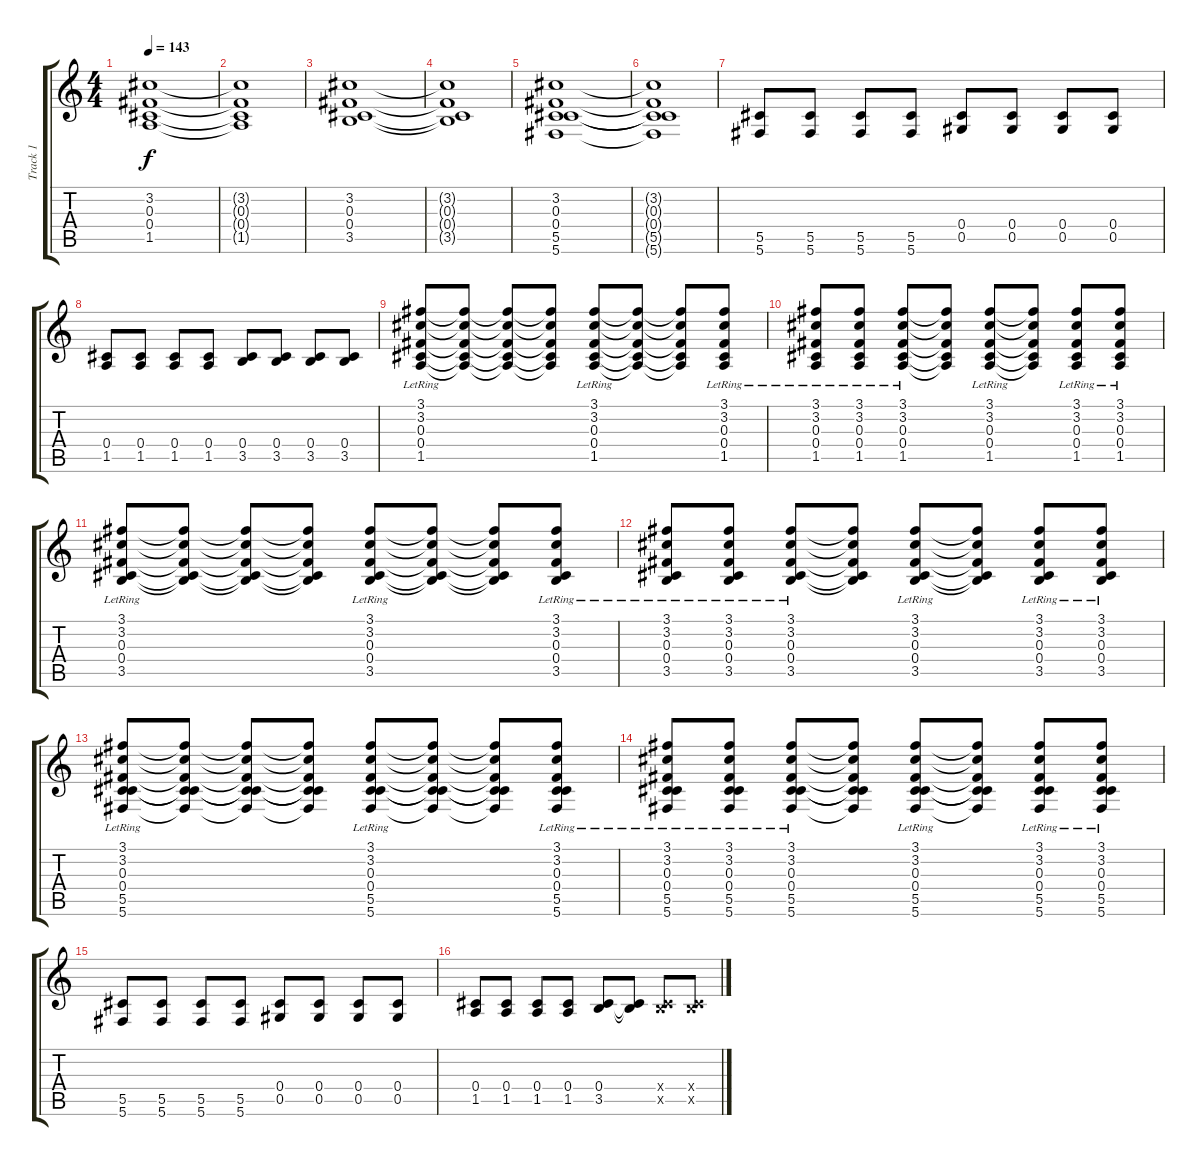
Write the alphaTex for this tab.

\track ("Track 1" "Track 1") {instrument acousticguitarsteel}
\staff {score tabs}
\tuning (Eb4 Bb3 Gb3 Db3 Ab2 Db2) {hide}
\ts (4 4)
\tempo 143
\clef g2
\ks c
(3.2 0.3 0.4 1.5).1{dy f} |
(3.2{t} 0.3{t} 0.4{t} 1.5{t}).1 |
(3.2 0.3 0.4 3.5).1 |
(3.2{t} 0.3{t} 0.4{t} 3.5{t}).1 |
(3.2 0.3 0.4 5.5 5.6).1 |
(3.2{t} 0.3{t} 0.4{t} 5.5{t} 5.6{t}).1 |
(5.5 5.6).8 (5.5 5.6).8 (5.5 5.6).8 (5.5 5.6).8 (0.4 0.5).8 (0.4 0.5).8 (0.4 0.5).8 (0.4 0.5).8 |
(0.4 1.5).8 (0.4 1.5).8 (0.4 1.5).8 (0.4 1.5).8 (0.4 3.5).8 (0.4 3.5).8 (0.4 3.5).8 (0.4 3.5).8 |
(3.1{lr} 3.2{lr} 0.3{lr} 0.4{lr} 1.5{lr}).8 (3.1{t} 3.2{t} 0.3{t} 0.4{t} 1.5{t}).8 (3.1{t} 3.2{t} 0.3{t} 0.4{t} 1.5{t}).8 (3.1{t} 3.2{t} 0.3{t} 0.4{t} 1.5{t}).8 (3.1{lr} 3.2{lr} 0.3{lr} 0.4{lr} 1.5{lr}).8 (3.1{t} 3.2{t} 0.3{t} 0.4{t} 1.5{t}).8 (3.1{t} 3.2{t} 0.3{t} 0.4{t} 1.5{t}).8 (3.1{lr} 3.2{lr} 0.3{lr} 0.4{lr} 1.5{lr}).8 |
(3.1{lr} 3.2{lr} 0.3{lr} 0.4{lr} 1.5{lr}).8 (3.1{lr} 3.2{lr} 0.3{lr} 0.4{lr} 1.5{lr}).8 (3.1{lr} 3.2{lr} 0.3{lr} 0.4{lr} 1.5{lr}).8 (3.1{t} 3.2{t} 0.3{t} 0.4{t} 1.5{t}).8 (3.1{lr} 3.2{lr} 0.3{lr} 0.4{lr} 1.5{lr}).8 (3.1{t} 3.2{t} 0.3{t} 0.4{t} 1.5{t}).8 (3.1{lr} 3.2{lr} 0.3{lr} 0.4{lr} 1.5{lr}).8 (3.1{lr} 3.2{lr} 0.3{lr} 0.4{lr} 1.5{lr}).8 |
(3.1{lr} 3.2{lr} 0.3{lr} 0.4{lr} 3.5{lr}).8 (3.1{t} 3.2{t} 0.3{t} 0.4{t} 3.5{t}).8 (3.1{t} 3.2{t} 0.3{t} 0.4{t} 3.5{t}).8 (3.1{t} 3.2{t} 0.3{t} 0.4{t} 3.5{t}).8 (3.1{lr} 3.2{lr} 0.3{lr} 0.4{lr} 3.5{lr}).8 (3.1{t} 3.2{t} 0.3{t} 0.4{t} 3.5{t}).8 (3.1{t} 3.2{t} 0.3{t} 0.4{t} 3.5{t}).8 (3.1{lr} 3.2{lr} 0.3{lr} 0.4{lr} 3.5{lr}).8 |
(3.1{lr} 3.2{lr} 0.3{lr} 0.4{lr} 3.5{lr}).8 (3.1{lr} 3.2{lr} 0.3{lr} 0.4{lr} 3.5{lr}).8 (3.1{lr} 3.2{lr} 0.3{lr} 0.4{lr} 3.5{lr}).8 (3.1{t} 3.2{t} 0.3{t} 0.4{t} 3.5{t}).8 (3.1{lr} 3.2{lr} 0.3{lr} 0.4{lr} 3.5{lr}).8 (3.1{t} 3.2{t} 0.3{t} 0.4{t} 3.5{t}).8 (3.1{lr} 3.2{lr} 0.3{lr} 0.4{lr} 3.5{lr}).8 (3.1{lr} 3.2{lr} 0.3{lr} 0.4{lr} 3.5{lr}).8 |
(3.1{lr} 3.2{lr} 0.3{lr} 0.4{lr} 5.5{lr} 5.6{lr}).8 (3.1{t} 3.2{t} 0.3{t} 0.4{t} 5.5{t} 5.6{t}).8 (3.1{t} 3.2{t} 0.3{t} 0.4{t} 5.5{t} 5.6{t}).8 (3.1{t} 3.2{t} 0.3{t} 0.4{t} 5.5{t} 5.6{t}).8 (3.1{lr} 3.2{lr} 0.3{lr} 0.4{lr} 5.5{lr} 5.6{lr}).8 (3.1{t} 3.2{t} 0.3{t} 0.4{t} 5.5{t} 5.6{t}).8 (3.1{t} 3.2{t} 0.3{t} 0.4{t} 5.5{t} 5.6{t}).8 (3.1{lr} 3.2{lr} 0.3{lr} 0.4{lr} 5.5{lr} 5.6{lr}).8 |
(3.1{lr} 3.2{lr} 0.3{lr} 0.4{lr} 5.5{lr} 5.6{lr}).8 (3.1{lr} 3.2{lr} 0.3{lr} 0.4{lr} 5.5{lr} 5.6{lr}).8 (3.1{lr} 3.2{lr} 0.3{lr} 0.4{lr} 5.5{lr} 5.6{lr}).8 (3.1{t} 3.2{t} 0.3{t} 0.4{t} 5.5{t} 5.6{t}).8 (3.1{lr} 3.2{lr} 0.3{lr} 0.4{lr} 5.5{lr} 5.6{lr}).8 (3.1{t} 3.2{t} 0.3{t} 0.4{t} 5.5{t} 5.6{t}).8 (3.1{lr} 3.2{lr} 0.3{lr} 0.4{lr} 5.5{lr} 5.6{lr}).8 (3.1{lr} 3.2{lr} 0.3{lr} 0.4{lr} 5.5{lr} 5.6{lr}).8 |
(5.5 5.6).8 (5.5 5.6).8 (5.5 5.6).8 (5.5 5.6).8 (0.4 0.5).8 (0.4 0.5).8 (0.4 0.5).8 (0.4 0.5).8 |
(0.4 1.5).8 (0.4 1.5).8 (0.4 1.5).8 (0.4 1.5).8 (0.4 3.5).8 (0.4{t} 3.5{t}).8 (0.4{x} 3.5{x}).8 (0.4{x} 3.5{x}).8
